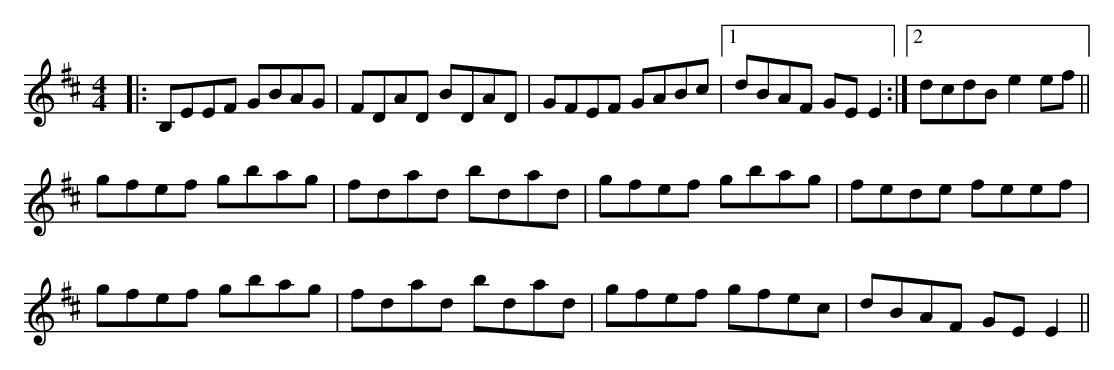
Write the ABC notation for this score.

X:1
M:4/4
K:Edor
|:B,EEF GBAG|FDAD BDAD|GFEF GABc|1 dBAF GEE2:|2 dcdB e2ef||
gfef gbag|fdad bdad|gfef gbag|fede feef|
gfef gbag|fdad bdad|gfef gfec|dBAF GEE2||
